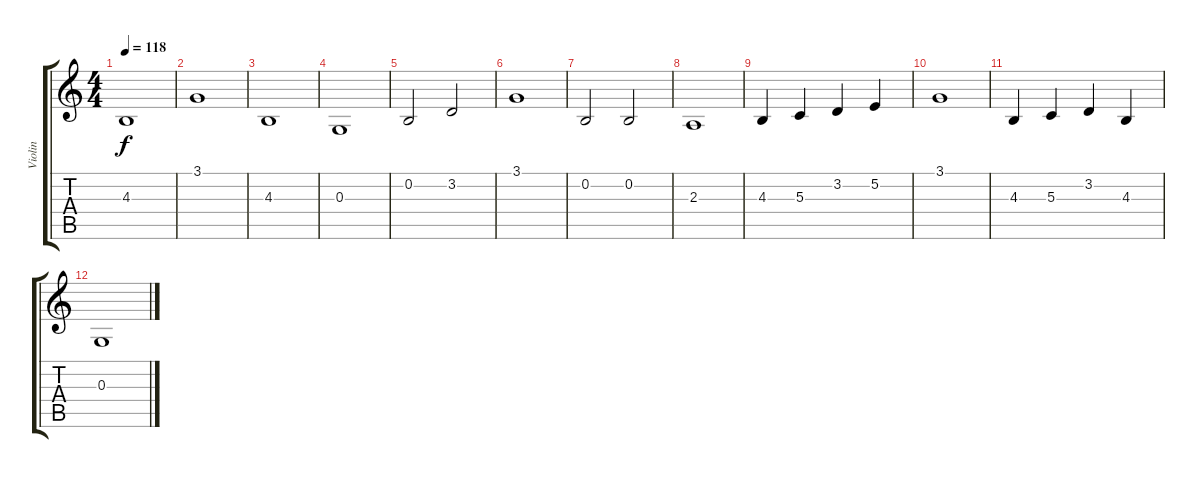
\track ("Violin" "Violin") {instrument violin}
\staff {score tabs}
\tuning (E4 B3 G3 D3 A2 E2) {hide}
\ts (4 4)
\tempo 118
\clef g2
\ks c
4.3.1{dy f} |
3.1.1 |
4.3.1 |
0.3.1 |
0.2.2 3.2.2 |
3.1.1 |
0.2.2 0.2.2 |
2.3.1 |
4.3.4 5.3.4 3.2.4 5.2.4 |
3.1.1 |
4.3.4 5.3.4 3.2.4 4.3.4 |
0.3.1
